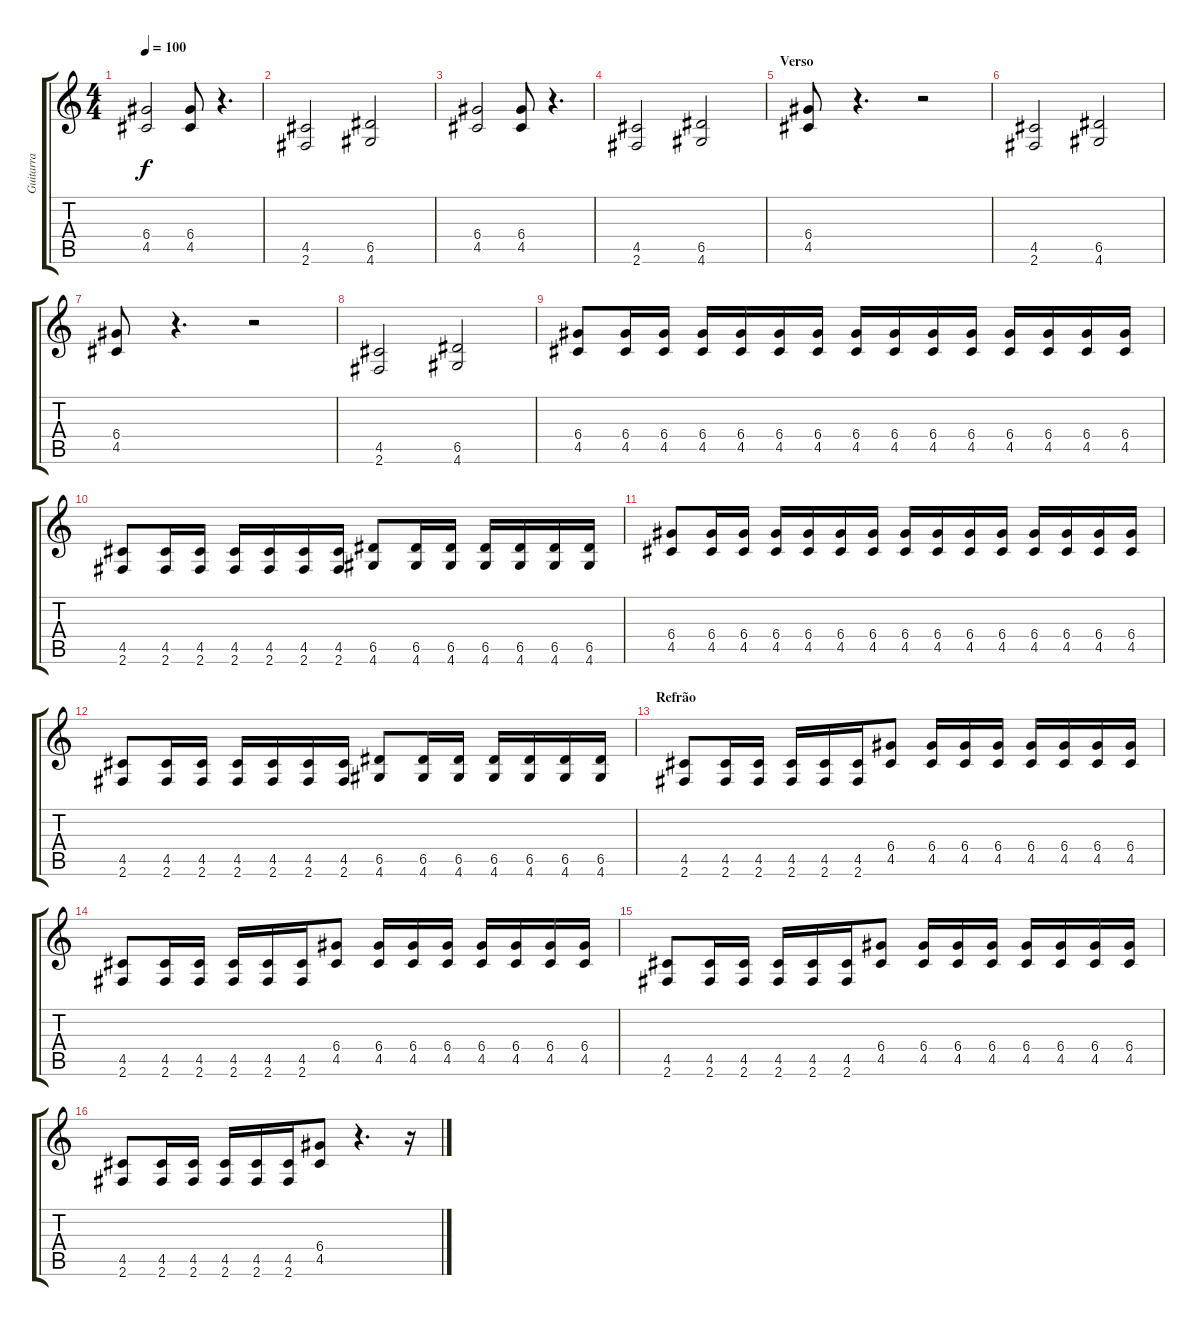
\track ("Guitarra" "Guitarra") {instrument distortionguitar}
\staff {score tabs}
\tuning (E4 B3 G3 D3 A2 E2) {hide}
\ts (4 4)
\tempo 100
\clef g2
\ks c
(6.4 4.5).2{dy f volume 13} (6.4 4.5).8 r.4{d} |
(4.5 2.6).2 (6.5 4.6).2 |
(6.4 4.5).2 (6.4 4.5).8 r.4{d} |
(4.5 2.6).2 (6.5 4.6).2 |
\section ("" "Verso")
(6.4 4.5).8 r.4{d} r.2 |
(4.5 2.6).2 (6.5 4.6).2 |
(6.4 4.5).8 r.4{d} r.2 |
(4.5 2.6).2 (6.5 4.6).2 |
(6.4 4.5).8 (6.4 4.5).16 (6.4 4.5).16 (6.4 4.5).16 (6.4 4.5).16 (6.4 4.5).16 (6.4 4.5).16 (6.4 4.5).16 (6.4 4.5).16 (6.4 4.5).16 (6.4 4.5).16 (6.4 4.5).16 (6.4 4.5).16 (6.4 4.5).16 (6.4 4.5).16 |
(4.5 2.6).8 (4.5 2.6).16 (4.5 2.6).16 (4.5 2.6).16 (4.5 2.6).16 (4.5 2.6).16 (4.5 2.6).16 (6.5 4.6).8 (6.5 4.6).16 (6.5 4.6).16 (6.5 4.6).16 (6.5 4.6).16 (6.5 4.6).16 (6.5 4.6).16 |
(6.4 4.5).8 (6.4 4.5).16 (6.4 4.5).16 (6.4 4.5).16 (6.4 4.5).16 (6.4 4.5).16 (6.4 4.5).16 (6.4 4.5).16 (6.4 4.5).16 (6.4 4.5).16 (6.4 4.5).16 (6.4 4.5).16 (6.4 4.5).16 (6.4 4.5).16 (6.4 4.5).16 |
(4.5 2.6).8 (4.5 2.6).16 (4.5 2.6).16 (4.5 2.6).16 (4.5 2.6).16 (4.5 2.6).16 (4.5 2.6).16 (6.5 4.6).8 (6.5 4.6).16 (6.5 4.6).16 (6.5 4.6).16 (6.5 4.6).16 (6.5 4.6).16 (6.5 4.6).16 |
\section ("" "Refrão")
(4.5 2.6).8 (4.5 2.6).16 (4.5 2.6).16 (4.5 2.6).16 (4.5 2.6).16 (4.5 2.6).16 (6.4 4.5).8 (6.4 4.5).16 (6.4 4.5).16 (6.4 4.5).16 (6.4 4.5).16 (6.4 4.5).16 (6.4 4.5).16 (6.4 4.5).16 |
(4.5 2.6).8 (4.5 2.6).16 (4.5 2.6).16 (4.5 2.6).16 (4.5 2.6).16 (4.5 2.6).16 (6.4 4.5).8 (6.4 4.5).16 (6.4 4.5).16 (6.4 4.5).16 (6.4 4.5).16 (6.4 4.5).16 (6.4 4.5).16 (6.4 4.5).16 |
(4.5 2.6).8 (4.5 2.6).16 (4.5 2.6).16 (4.5 2.6).16 (4.5 2.6).16 (4.5 2.6).16 (6.4 4.5).8 (6.4 4.5).16 (6.4 4.5).16 (6.4 4.5).16 (6.4 4.5).16 (6.4 4.5).16 (6.4 4.5).16 (6.4 4.5).16 |
(4.5 2.6).8 (4.5 2.6).16 (4.5 2.6).16 (4.5 2.6).16 (4.5 2.6).16 (4.5 2.6).16 (6.4 4.5).8 r.4{d} r.16
